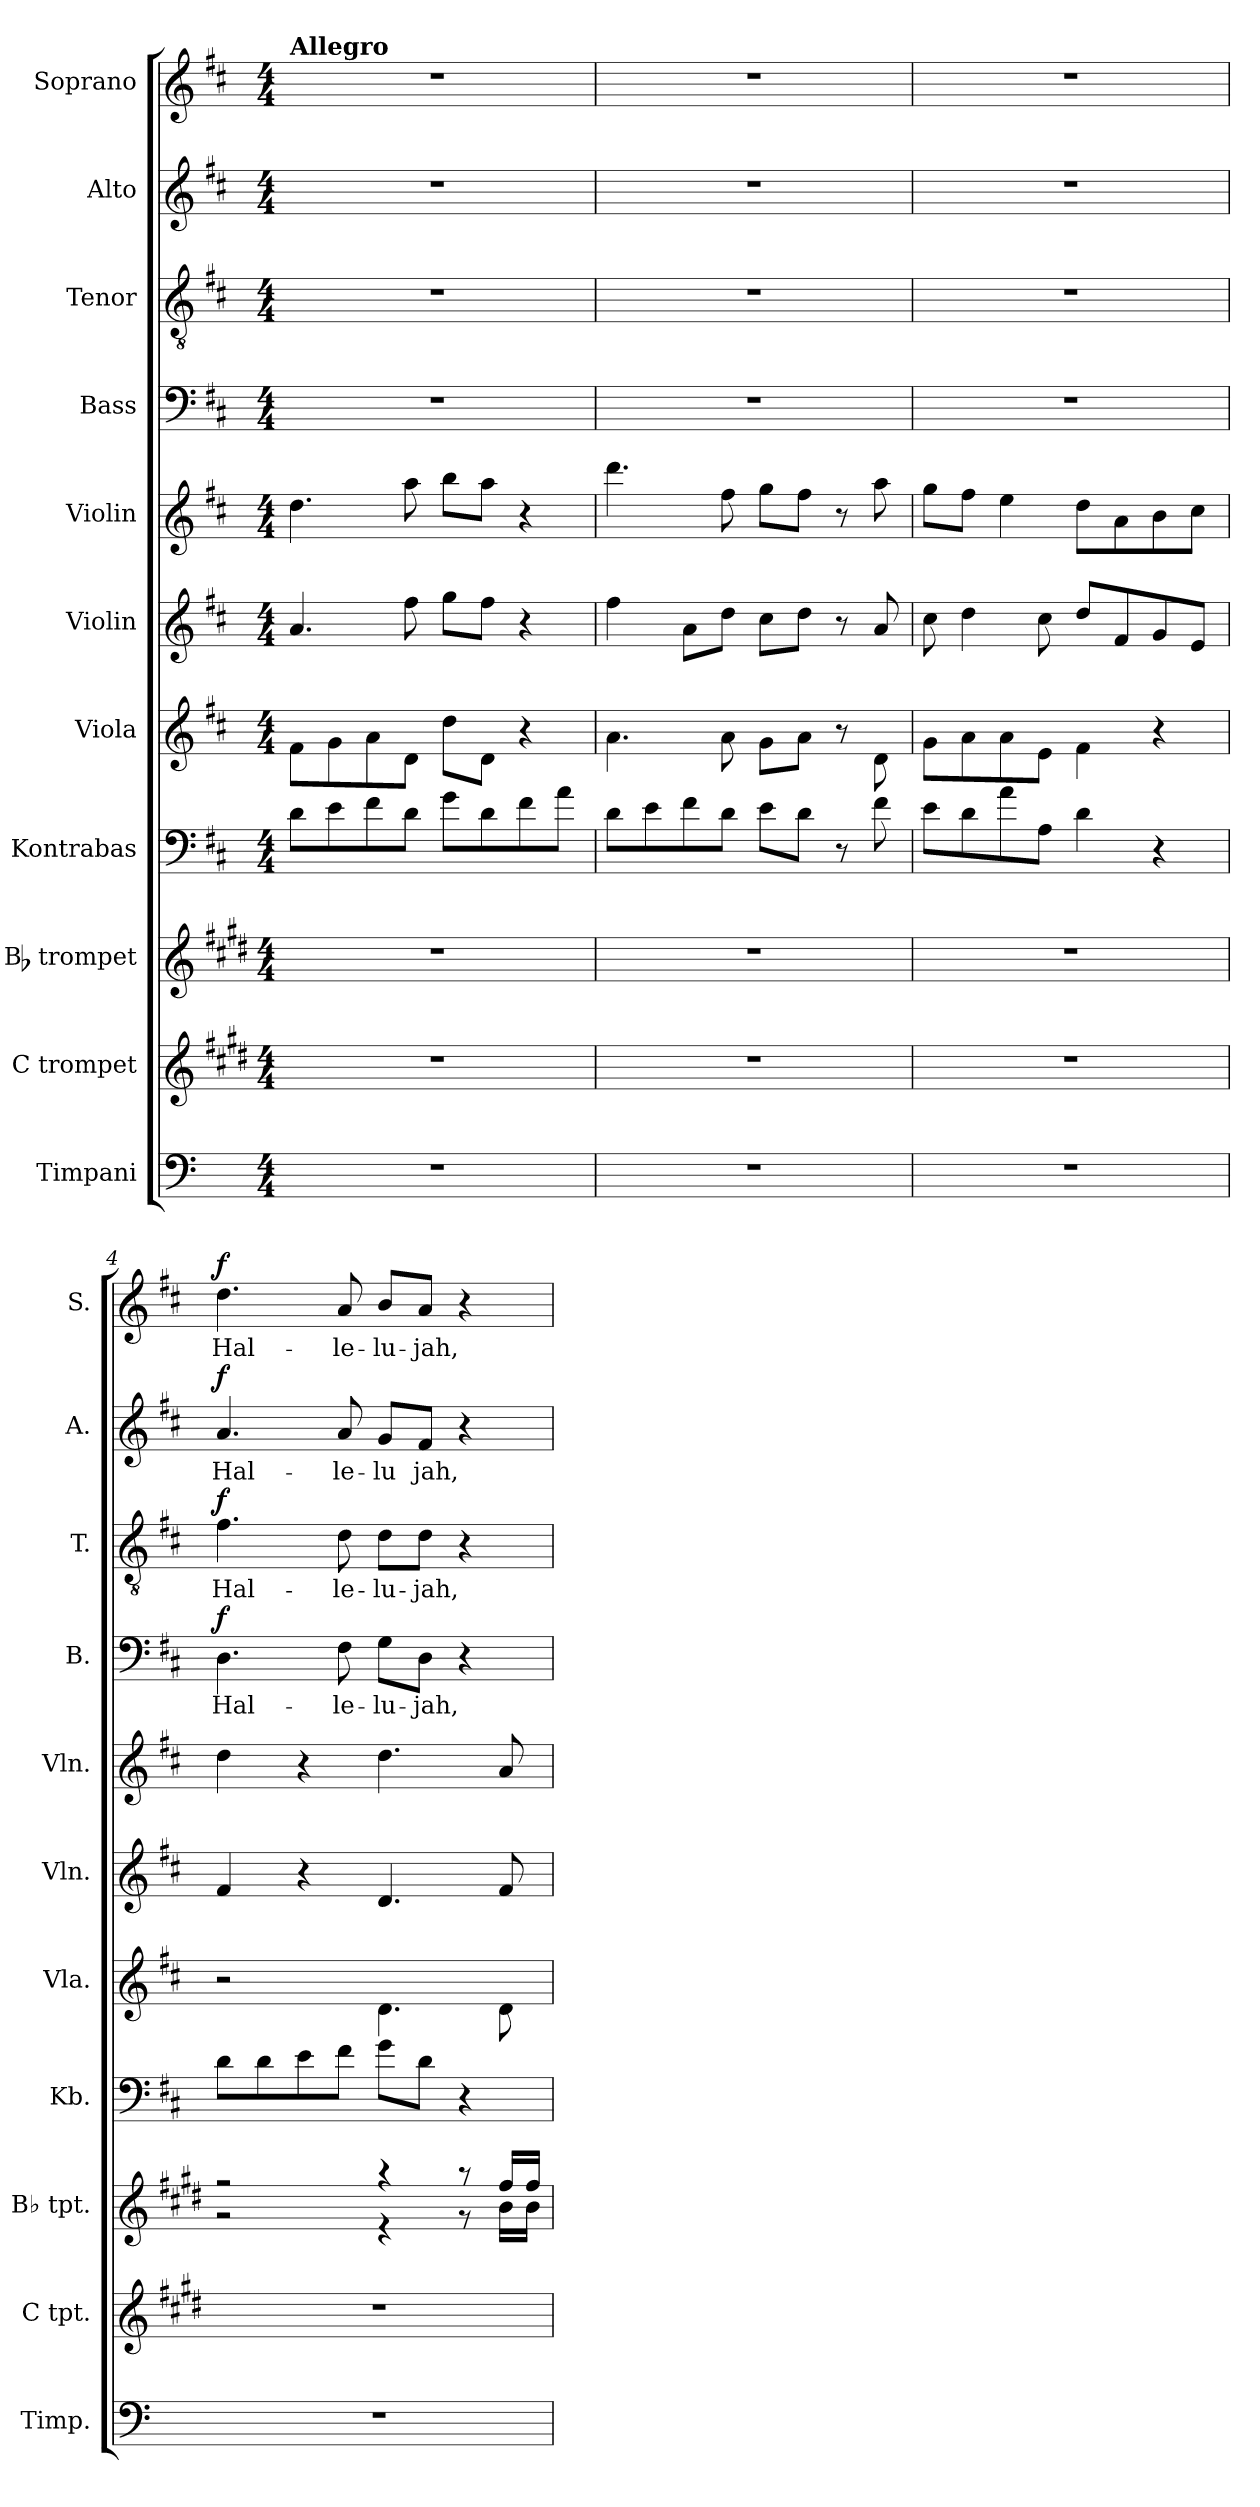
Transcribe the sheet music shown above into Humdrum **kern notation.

**kern	**kern	**kern	**kern	**kern	**kern	**kern	**kern	**text	**dynam	**kern	**text	**dynam	**kern	**text	**dynam	**kern	**text	**dynam
*part11	*part10	*part9	*part8	*part7	*part6	*part5	*part4	*part4	*part4	*part3	*part3	*part3	*part2	*part2	*part2	*part1	*part1	*part1
*staff11	*staff10	*staff9	*staff8	*staff7	*staff6	*staff5	*staff4	*staff4	*staff4	*staff3	*staff3	*staff3	*staff2	*staff2	*staff2	*staff1	*staff1	*staff1
*I"Timpani	*I"C trompet	*I"Bb trompet	*I"Kontrabas	*I"Viola	*I"Violin	*I"Violin	*I"Bass	*	*	*I"Tenor	*	*	*I"Alto	*	*	*I"Soprano	*	*
*I'Timp.	*I'C tpt.	*I'Bb tpt.	*I'Kb.	*I'Vla.	*I'Vln.	*I'Vln.	*I'B.	*	*	*I'T.	*	*	*I'A.	*	*	*I'S.	*	*
*clefF4	*clefG2	*clefG2	*clefF4	*clefG2	*clefG2	*clefG2	*clefF4	*	*	*clefGv2	*	*	*clefG2	*	*	*clefG2	*	*
*	*ITrd1c2	*ITrd1c2	*ITrd7c12	*	*	*	*	*	*	*	*	*	*	*	*	*	*	*
*k[]	*k[f#c#]	*k[f#c#]	*k[f#c#]	*k[f#c#]	*k[f#c#]	*k[f#c#]	*k[f#c#]	*	*	*k[f#c#]	*	*	*k[f#c#]	*	*	*k[f#c#]	*	*
*	*D:	*	*D:	*D:	*D:	*D:	*D:	*	*	*D:	*	*	*D:	*	*	*D:	*	*
*M4/4	*M4/4	*M4/4	*M4/4	*M4/4	*M4/4	*M4/4	*M4/4	*	*	*M4/4	*	*	*M4/4	*	*	*M4/4	*	*
=1	=1	=1	=1	=1	=1	=1	=1	=1	=1	=1	=1	=1	=1	=1	=1	=1	=1	=1
!	!	!	!	!	!	!	!	!	!	!	!	!	!	!	!	!LO:TX:a:B:t=Allegro	!	!
1r	1r	1r	8D\L	8f#\L	4.a/	4.dd\	1r	.	.	1r	.	.	1r	.	.	1r	.	.
.	.	.	8E\	8g\	.	.	.	.	.	.	.	.	.	.	.	.	.	.
.	.	.	8F#\	8a\	.	.	.	.	.	.	.	.	.	.	.	.	.	.
.	.	.	8D\J	8d\J	8ff#\	8aa\	.	.	.	.	.	.	.	.	.	.	.	.
.	.	.	8G\L	8dd\L	8gg\L	8bb\L	.	.	.	.	.	.	.	.	.	.	.	.
.	.	.	8D\	8d\J	8ff#\J	8aa\J	.	.	.	.	.	.	.	.	.	.	.	.
.	.	.	8F#\	4r	4r	4r	.	.	.	.	.	.	.	.	.	.	.	.
.	.	.	8A\J	.	.	.	.	.	.	.	.	.	.	.	.	.	.	.
=2	=2	=2	=2	=2	=2	=2	=2	=2	=2	=2	=2	=2	=2	=2	=2	=2	=2	=2
1r	1r	1r	8D\L	4.a\	4ff#\	4.ddd\	1r	.	.	1r	.	.	1r	.	.	1r	.	.
.	.	.	8E\	.	.	.	.	.	.	.	.	.	.	.	.	.	.	.
.	.	.	8F#\	.	8a\L	.	.	.	.	.	.	.	.	.	.	.	.	.
.	.	.	8D\J	8a\	8dd\J	8ff#\	.	.	.	.	.	.	.	.	.	.	.	.
.	.	.	8E\L	8g\L	8cc#\L	8gg\L	.	.	.	.	.	.	.	.	.	.	.	.
.	.	.	8D\J	8a\J	8dd\J	8ff#\J	.	.	.	.	.	.	.	.	.	.	.	.
.	.	.	8r	8r	8r	8r	.	.	.	.	.	.	.	.	.	.	.	.
.	.	.	8F#\	8d\	8a/	8aa\	.	.	.	.	.	.	.	.	.	.	.	.
=3	=3	=3	=3	=3	=3	=3	=3	=3	=3	=3	=3	=3	=3	=3	=3	=3	=3	=3
1r	1r	1r	8E\L	8g\L	8cc#\	8gg\L	1r	.	.	1r	.	.	1r	.	.	1r	.	.
.	.	.	8D\	8a\	4dd\	8ff#\J	.	.	.	.	.	.	.	.	.	.	.	.
.	.	.	8A\	8a\	.	4ee\	.	.	.	.	.	.	.	.	.	.	.	.
.	.	.	8AA\J	8e\J	8cc#\	.	.	.	.	.	.	.	.	.	.	.	.	.
.	.	.	4D\	4f#\	8dd/L	8dd\L	.	.	.	.	.	.	.	.	.	.	.	.
.	.	.	.	.	8f#/	8a\	.	.	.	.	.	.	.	.	.	.	.	.
.	.	.	4r	4r	8g/	8b\	.	.	.	.	.	.	.	.	.	.	.	.
.	.	.	.	.	8e/J	8cc#\J	.	.	.	.	.	.	.	.	.	.	.	.
=4	=4	=4	=4	=4	=4	=4	=4	=4	=4	=4	=4	=4	=4	=4	=4	=4	=4	=4
*	*	*^	*	*	*	*	*	*	*	*	*	*	*	*	*	*	*	*
!	!	!	!	!	!	!	!	!	!LO:LY:b	!LO:DY:a	!	!LO:LY:b	!LO:DY:a	!	!LO:LY:b	!LO:DY:a	!	!LO:LY:b	!LO:DY:a
1r	1r	2r	2r	8D\L	2r	4f#/	4dd\	4.D\	Hal-	f	4.f#\	Hal-	f	4.a/	Hal-	f	4.dd\	Hal-	f
.	.	.	.	8D\	.	.	.	.	.	.	.	.	.	.	.	.	.	.	.
.	.	.	.	8E\	.	4r	4r	.	.	.	.	.	.	.	.	.	.	.	.
!	!	!	!	!	!	!	!	!	!LO:LY:b	!	!	!LO:LY:b	!	!	!LO:LY:b	!	!	!LO:LY:b	!
.	.	.	.	8F#\J	.	.	.	8F#\	-le-	.	8d\	-le-	.	8a/	-le-	.	8a/	-le-	.
!	!	!	!	!	!	!	!	!	!LO:LY:b	!	!	!LO:LY:b	!	!	!LO:LY:b	!	!	!LO:LY:b	!
.	.	4r	4r	8G\L	4.d\	4.d/	4.dd\	8G\L	-lu-	.	8d\L	-lu-	.	8g/L	-lu	.	8b/L	-lu-	.
!	!	!	!	!	!	!	!	!	!LO:LY:b	!	!	!LO:LY:b	!	!	!LO:LY:b	!	!	!LO:LY:b	!
.	.	.	.	8D\J	.	.	.	8D\J	-jah,	.	8d\J	-jah,	.	8f#/J	jah,	.	8a/J	-jah,	.
.	.	8r	8r	4r	.	.	.	4r	.	.	4r	.	.	4r	.	.	4r	.	.
.	.	16ee/LL	16a\LL	.	8d\	8f#/	8a/	.	.	.	.	.	.	.	.	.	.	.	.
.	.	16ee/JJ	16a\JJ	.	.	.	.	.	.	.	.	.	.	.	.	.	.	.	.
*	*	*v	*v	*	*	*	*	*	*	*	*	*	*	*	*	*	*	*	*
=	=	=	=	=	=	=	=	=	=	=	=	=	=	=	=	=	=	=
*-	*-	*-	*-	*-	*-	*-	*-	*-	*-	*-	*-	*-	*-	*-	*-	*-	*-	*-
